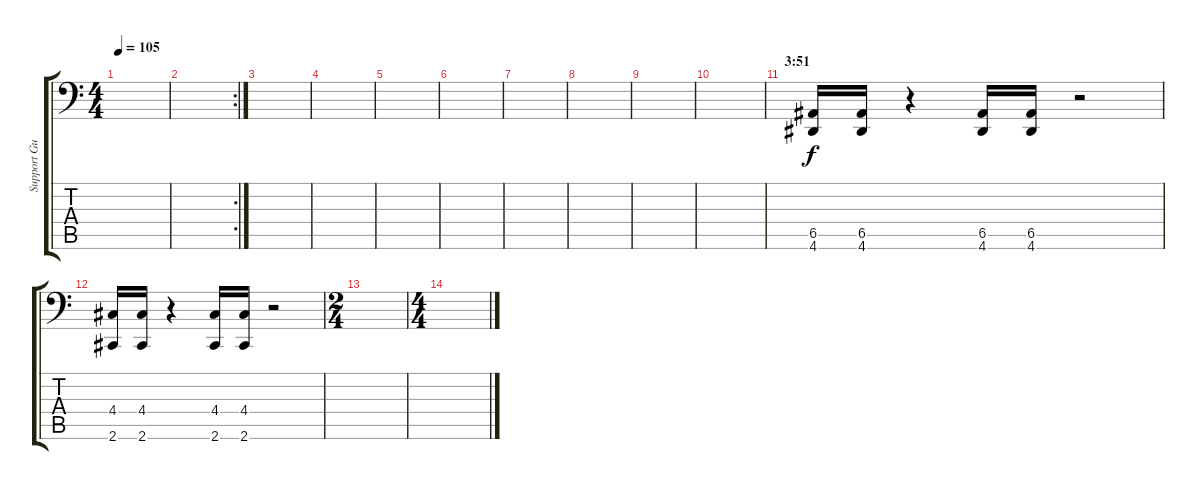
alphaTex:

\track ("Support Guitar" "Support Gu") {instrument electricguitarmuted}
\staff {score tabs}
\tuning (C3 G2 D2 A1 E1 B0) {hide}
\ts (4 4)
\tempo 105
\clef f4
\ks c
|
\rc 2
|
|
|
|
|
|
|
|
|
\section ("" "3:51")
(6.5 4.6).16 (6.5 4.6).16 r.4 (6.5 4.6).16 (6.5 4.6).16 r.2 |
(4.4 2.6).16 (4.4 2.6).16 r.4 (4.4 2.6).16 (4.4 2.6).16 r.2 |
\ts (2 4)
|
\ts (4 4)
